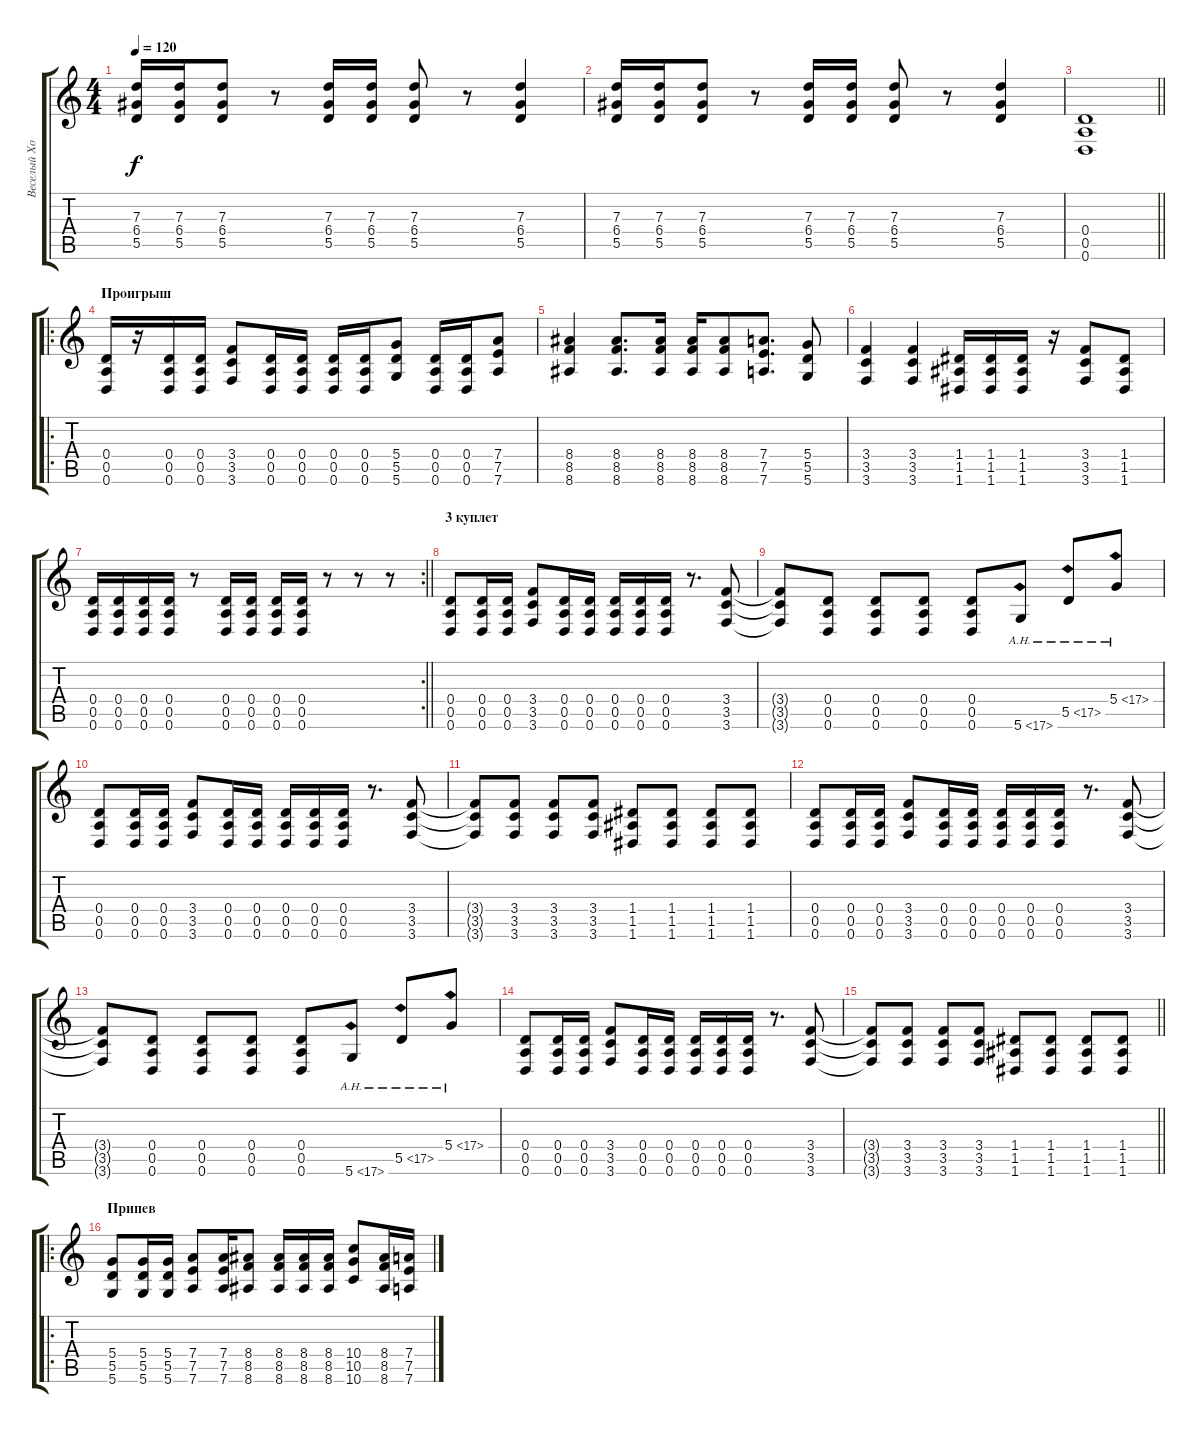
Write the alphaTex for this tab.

\track ("Веселый Хобит" "Веселый Хо") {instrument overdrivenguitar}
\staff {score tabs}
\tuning (E4 B3 G3 D3 A2 D2) {hide}
\ts (4 4)
\tempo 120
\clef g2
\ks c
(7.3 6.4 5.5).16{dy f} (7.3 6.4 5.5).16 (7.3 6.4 5.5).8 r.8 (7.3 6.4 5.5).16 (7.3 6.4 5.5).16 (7.3 6.4 5.5).8 r.8 (7.3 6.4 5.5).4 |
(7.3 6.4 5.5).16 (7.3 6.4 5.5).16 (7.3 6.4 5.5).8 r.8 (7.3 6.4 5.5).16 (7.3 6.4 5.5).16 (7.3 6.4 5.5).8 r.8 (7.3 6.4 5.5).4 |
\barLineRight lightlight
(0.4 0.5 0.6).1 |
\ro
\section ("" "Проигрыш")
(0.4 0.5 0.6).16 r.16 (0.4 0.5 0.6).16 (0.4 0.5 0.6).16 (3.4 3.5 3.6).8 (0.4 0.5 0.6).16 (0.4 0.5 0.6).16 (0.4 0.5 0.6).16 (0.4 0.5 0.6).16 (5.4 5.5 5.6).8 (0.4 0.5 0.6).16 (0.4 0.5 0.6).16 (7.4 7.5 7.6).8 |
(8.4 8.5 8.6).4 (8.4 8.5 8.6).8{d} (8.4 8.5 8.6).16 (8.4 8.5 8.6).16 (8.4 8.5 8.6).8 (7.4 7.5 7.6).8{d} (5.4 5.5 5.6).8 |
(3.4 3.5 3.6).4 (3.4 3.5 3.6).4 (1.4 1.5 1.6).16 (1.4 1.5 1.6).16 (1.4 1.5 1.6).16 r.16 (3.4 3.5 3.6).8 (1.4 1.5 1.6).8 |
\rc 2
\barLineRight lightlight
(0.4 0.5 0.6).16 (0.4 0.5 0.6).16 (0.4 0.5 0.6).16 (0.4 0.5 0.6).16 r.8 (0.4 0.5 0.6).16 (0.4 0.5 0.6).16 (0.4 0.5 0.6).16 (0.4 0.5 0.6).16 r.8 r.8 r.8 |
\section ("" "3 куплет")
(0.4 0.5 0.6).8 (0.4 0.5 0.6).16 (0.4 0.5 0.6).16 (3.4 3.5 3.6).8 (0.4 0.5 0.6).16 (0.4 0.5 0.6).16 (0.4 0.5 0.6).16 (0.4 0.5 0.6).16 (0.4 0.5 0.6).16 r.8{d} (3.4 3.5 3.6).8 |
(3.4{t} 3.5{t} 3.6{t}).8 (0.4 0.5 0.6).8 (0.4 0.5 0.6).8 (0.4 0.5 0.6).8 (0.4 0.5 0.6).8 5.6{ah 12}.8 5.5{ah 12}.8 5.4{ah 12}.8 |
(0.4 0.5 0.6).8 (0.4 0.5 0.6).16 (0.4 0.5 0.6).16 (3.4 3.5 3.6).8 (0.4 0.5 0.6).16 (0.4 0.5 0.6).16 (0.4 0.5 0.6).16 (0.4 0.5 0.6).16 (0.4 0.5 0.6).16 r.8{d} (3.4 3.5 3.6).8 |
(3.4{t} 3.5{t} 3.6{t}).8 (3.4 3.5 3.6).8 (3.4 3.5 3.6).8 (3.4 3.5 3.6).8 (1.4 1.5 1.6).8 (1.4 1.5 1.6).8 (1.4 1.5 1.6).8 (1.4 1.5 1.6).8 |
(0.4 0.5 0.6).8 (0.4 0.5 0.6).16 (0.4 0.5 0.6).16 (3.4 3.5 3.6).8 (0.4 0.5 0.6).16 (0.4 0.5 0.6).16 (0.4 0.5 0.6).16 (0.4 0.5 0.6).16 (0.4 0.5 0.6).16 r.8{d} (3.4 3.5 3.6).8 |
(3.4{t} 3.5{t} 3.6{t}).8 (0.4 0.5 0.6).8 (0.4 0.5 0.6).8 (0.4 0.5 0.6).8 (0.4 0.5 0.6).8 5.6{ah 12}.8 5.5{ah 12}.8 5.4{ah 12}.8 |
(0.4 0.5 0.6).8 (0.4 0.5 0.6).16 (0.4 0.5 0.6).16 (3.4 3.5 3.6).8 (0.4 0.5 0.6).16 (0.4 0.5 0.6).16 (0.4 0.5 0.6).16 (0.4 0.5 0.6).16 (0.4 0.5 0.6).16 r.8{d} (3.4 3.5 3.6).8 |
\barLineRight lightlight
(3.4{t} 3.5{t} 3.6{t}).8 (3.4 3.5 3.6).8 (3.4 3.5 3.6).8 (3.4 3.5 3.6).8 (1.4 1.5 1.6).8 (1.4 1.5 1.6).8 (1.4 1.5 1.6).8 (1.4 1.5 1.6).8 |
\ro
\section ("" "Припев")
(5.4 5.5 5.6).8 (5.4 5.5 5.6).16 (5.4 5.5 5.6).16 (7.4 7.5 7.6).8 (7.4 7.5 7.6).16 (8.4 8.5 8.6).8 (8.4 8.5 8.6).16 (8.4 8.5 8.6).16 (8.4 8.5 8.6).16 (10.4 10.5 10.6).8 (8.4 8.5 8.6).16 (7.4 7.5 7.6).16
